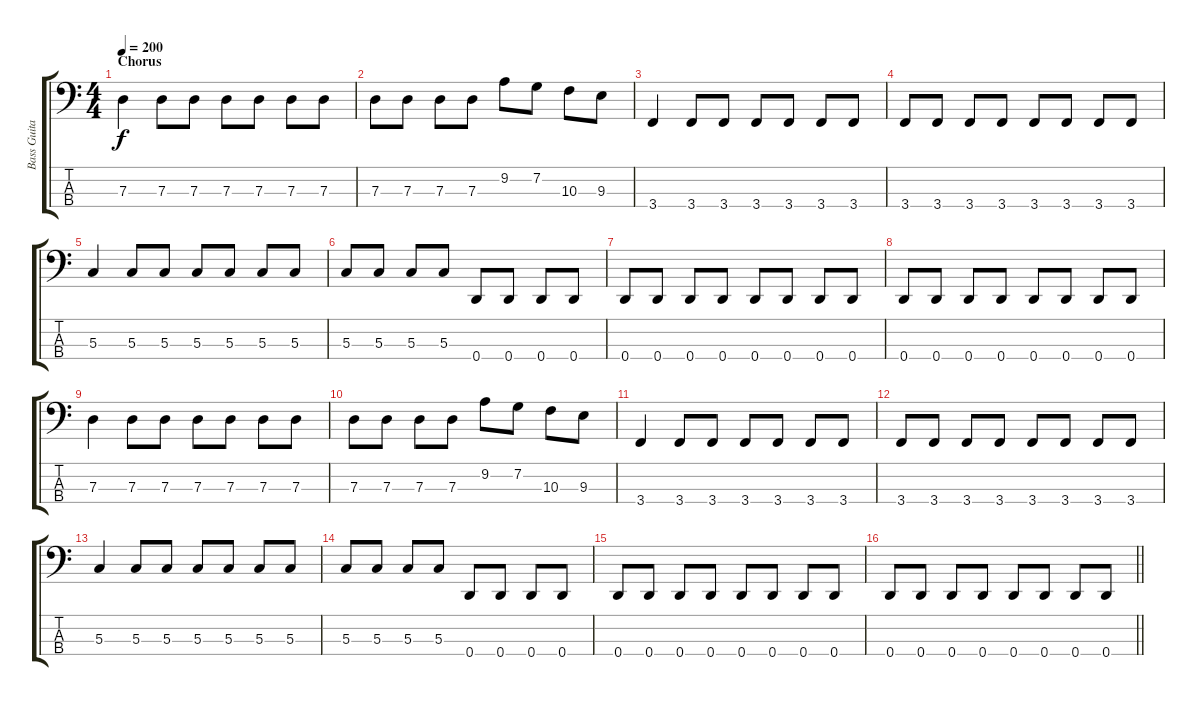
\track ("Bass Guitar (Jeanne Sagan)" "Bass Guita") {instrument electricbasspick}
\staff {score tabs}
\tuning (F2 C2 G1 D1) {hide}
\ts (4 4)
\section ("" "Chorus")
\tempo 200
\clef f4
\ks c
7.3.4{dy f} 7.3.8 7.3.8 7.3.8 7.3.8 7.3.8 7.3.8 |
7.3.8 7.3.8 7.3.8 7.3.8 9.2.8 7.2.8 10.3.8 9.3.8 |
3.4.4 3.4.8 3.4.8 3.4.8 3.4.8 3.4.8 3.4.8 |
3.4.8 3.4.8 3.4.8 3.4.8 3.4.8 3.4.8 3.4.8 3.4.8 |
5.3.4 5.3.8 5.3.8 5.3.8 5.3.8 5.3.8 5.3.8 |
5.3.8 5.3.8 5.3.8 5.3.8 0.4.8 0.4.8 0.4.8 0.4.8 |
0.4.8 0.4.8 0.4.8 0.4.8 0.4.8 0.4.8 0.4.8 0.4.8 |
0.4.8 0.4.8 0.4.8 0.4.8 0.4.8 0.4.8 0.4.8 0.4.8 |
7.3.4 7.3.8 7.3.8 7.3.8 7.3.8 7.3.8 7.3.8 |
7.3.8 7.3.8 7.3.8 7.3.8 9.2.8 7.2.8 10.3.8 9.3.8 |
3.4.4 3.4.8 3.4.8 3.4.8 3.4.8 3.4.8 3.4.8 |
3.4.8 3.4.8 3.4.8 3.4.8 3.4.8 3.4.8 3.4.8 3.4.8 |
5.3.4 5.3.8 5.3.8 5.3.8 5.3.8 5.3.8 5.3.8 |
5.3.8 5.3.8 5.3.8 5.3.8 0.4.8 0.4.8 0.4.8 0.4.8 |
0.4.8 0.4.8 0.4.8 0.4.8 0.4.8 0.4.8 0.4.8 0.4.8 |
\barLineRight lightlight
0.4.8 0.4.8 0.4.8 0.4.8 0.4.8 0.4.8 0.4.8 0.4.8
